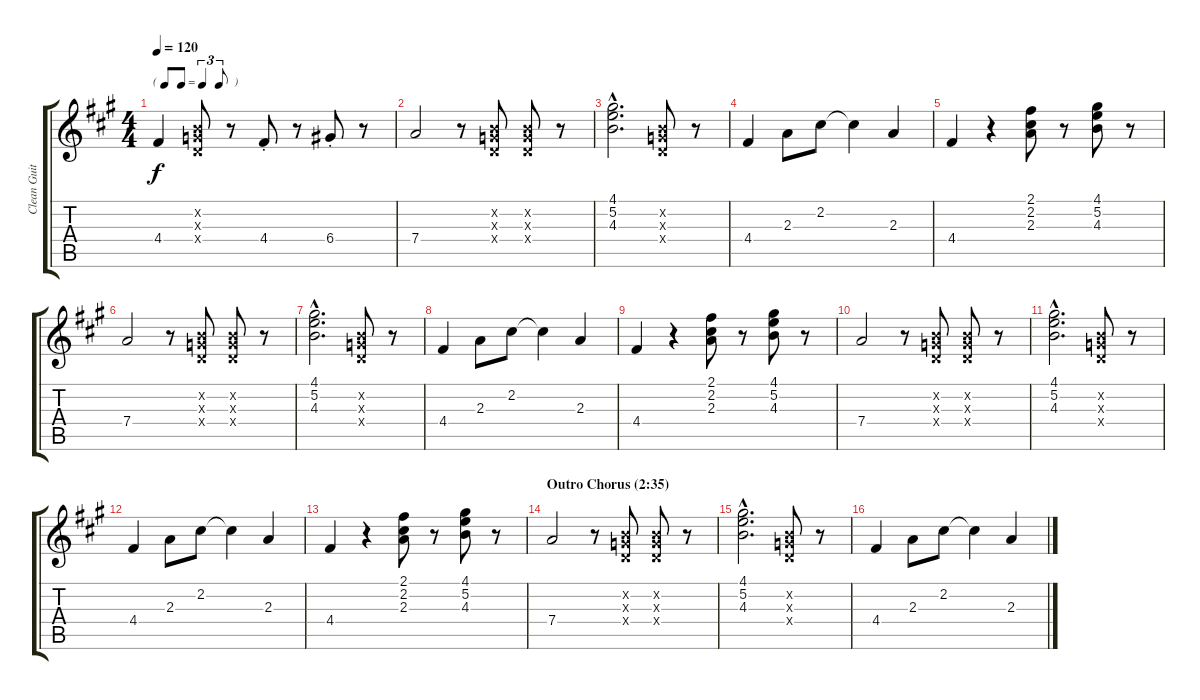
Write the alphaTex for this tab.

\track ("Clean Guitar" "Clean Guit") {instrument electricguitarclean}
\staff {score tabs}
\tuning (E4 B3 G3 D3 A2 E2) {hide}
\ts (4 4)
\tf triplet8th
\tempo 120
\clef g2
\ks a
4.4.4{dy f} (0.2{x} 0.3{x} 0.4{x}).8 r.8 4.4{st}.8 r.8 6.4{st}.8 r.8 |
7.4.2 r.8 (0.2{x} 0.3{x} 0.4{x}).8 (0.2{x} 0.3{x} 0.4{x}).8 r.8 |
(4.1{hac} 5.2{hac} 4.3{hac}).2{d} (0.2{x} 0.3{x} 0.4{x}).8 r.8 |
4.4.4 2.3.8 2.2.8 2.2{t}.4 2.3.4 |
4.4.4 r.4 (2.1 2.2 2.3).8 r.8 (4.1 5.2 4.3).8 r.8 |
7.4.2 r.8 (0.2{x} 0.3{x} 0.4{x}).8 (0.2{x} 0.3{x} 0.4{x}).8 r.8 |
(4.1{hac} 5.2{hac} 4.3{hac}).2{d} (0.2{x} 0.3{x} 0.4{x}).8 r.8 |
4.4.4 2.3.8 2.2.8 2.2{t}.4 2.3.4 |
4.4.4 r.4 (2.1 2.2 2.3).8 r.8 (4.1 5.2 4.3).8 r.8 |
7.4.2 r.8 (0.2{x} 0.3{x} 0.4{x}).8 (0.2{x} 0.3{x} 0.4{x}).8 r.8 |
(4.1{hac} 5.2{hac} 4.3{hac}).2{d} (0.2{x} 0.3{x} 0.4{x}).8 r.8 |
4.4.4 2.3.8 2.2.8 2.2{t}.4 2.3.4 |
4.4.4 r.4 (2.1 2.2 2.3).8 r.8 (4.1 5.2 4.3).8 r.8 |
\section ("" "Outro Chorus (2:35)")
7.4.2 r.8 (0.2{x} 0.3{x} 0.4{x}).8 (0.2{x} 0.3{x} 0.4{x}).8 r.8 |
(4.1{hac} 5.2{hac} 4.3{hac}).2{d} (0.2{x} 0.3{x} 0.4{x}).8 r.8 |
4.4.4 2.3.8 2.2.8 2.2{t}.4 2.3.4
